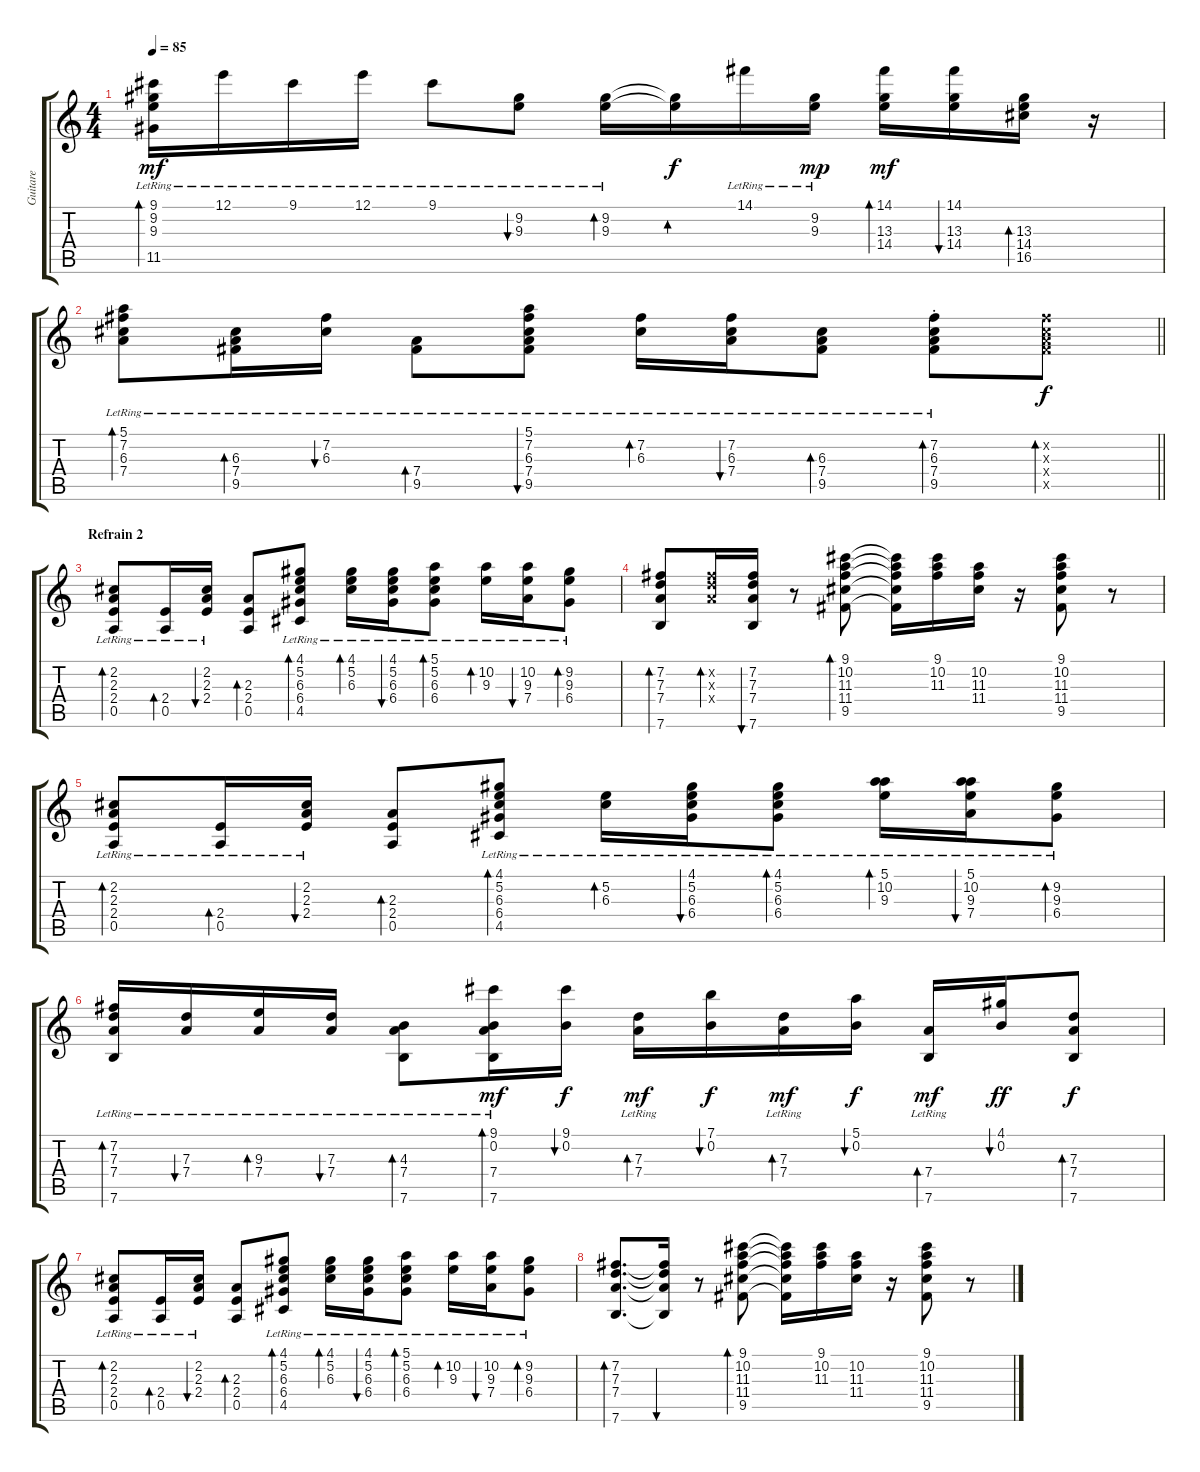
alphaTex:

\track ("Guitare" "Guitare") {instrument electricguitarclean}
\staff {score tabs}
\tuning (E4 B3 G3 D3 A2 E2) {hide}
\ts (4 4)
\tempo 85
\clef g2
\ks c
(9.1{lr} 9.2{lr} 9.3{lr} 11.5{lr}).16{bd 30 dy mf} 12.1{lr}.16 9.1{lr}.16 12.1{lr}.16 9.1{lr}.8 (9.2{lr} 9.3{lr}).8{bu 30} (9.2{lr} 9.3{lr}).16{bd 30} (9.2{t} 9.3{t}).16{bd 30 dy f} 14.1{lr}.16 (9.2{lr} 9.3{lr}).16{dy mp} (14.1 13.3 14.4).16{bd 30 dy mf} (14.1 13.3 14.4).16{bu 30} (13.3 14.4 16.5).16{bd 30} r.16 |
\barLineRight lightlight
(5.1{lr} 7.2{lr} 6.3{lr} 7.4{lr}).8{bd 30} (6.3{lr} 7.4{lr} 9.5{lr}).16{bd 30} (7.2{lr} 6.3{lr}).16{bu 30} (7.4{lr} 9.5{lr}).8{bd 30} (5.1{lr} 7.2{lr} 6.3{lr} 7.4{lr} 9.5{lr}).8{bu 30} (7.2{lr} 6.3{lr}).16{bd 30} (7.2{lr} 6.3{lr} 7.4{lr}).16{bu 30} (6.3{lr} 7.4{lr} 9.5{lr}).8{bd 30} (7.2{st lr} 6.3{st lr} 7.4{st lr} 9.5{st lr}).8{bd 30} (7.2{x} 6.3{x} 7.4{x} 9.5{x}).8{bd 30 dy f} |
\section ("" "Refrain 2")
(2.2{lr} 2.3{lr} 2.4{lr} 0.5{lr}).8{bd 30} (2.4{lr} 0.5{lr}).16{bd 30} (2.2{lr} 2.3{lr} 2.4{lr}).16{bu 30} (2.3 2.4 0.5).8{bd 30} (4.1{lr} 5.2{lr} 6.3{lr} 6.4{lr} 4.5{lr}).8{bd 30} (4.1{lr} 5.2{lr} 6.3{lr}).16{bd 30} (4.1{lr} 5.2{lr} 6.3{lr} 6.4{lr}).16{bu 30} (5.1{lr} 5.2{lr} 6.3{lr} 6.4{lr}).8{bd 30} (10.2{lr} 9.3{lr}).16{bd 30} (10.2{lr} 9.3{lr} 7.4{lr}).16{bu 30} (9.2{lr} 9.3{lr} 6.4{lr}).8{bd 30} |
(7.2 7.3 7.4 7.6).8{bd 30} (7.2{x} 7.3{x} 7.4{x}).16{bd 30} (7.2 7.3 7.4 7.6).16{bu 30} r.8 (9.1 10.2 11.3 11.4 9.5).8{bd 30} (9.1{t} 10.2{t} 11.3{t} 11.4{t} 9.5{t}).16 (9.1 10.2 11.3).16 (10.2 11.3 11.4).16 r.16 (9.1 10.2 11.3 11.4 9.5).8 r.8 |
(2.2{lr} 2.3{lr} 2.4{lr} 0.5{lr}).8{bd 30} (2.4{lr} 0.5{lr}).16{bd 30} (2.2{lr} 2.3{lr} 2.4{lr}).16{bu 30} (2.3 2.4 0.5).8{bd 30} (4.1{lr} 5.2{lr} 6.3{lr} 6.4{lr} 4.5{lr}).8{bd 30} (5.2{lr} 6.3{lr}).16{bd 30} (4.1{lr} 5.2{lr} 6.3{lr} 6.4{lr}).16{bu 30} (4.1{lr} 5.2{lr} 6.3{lr} 6.4{lr}).8{bd 30} (5.1 10.2{lr} 9.3{lr}).16{bd 30} (5.1 10.2{lr} 9.3{lr} 7.4{lr}).16{bu 30} (9.2{lr} 9.3{lr} 6.4{lr}).8{bd 30} |
(7.2{lr} 7.3{lr} 7.4{lr} 7.6{lr}).16{bd 30} (7.3{lr} 7.4{lr}).16{bu 30} (9.3{lr} 7.4{lr}).16{bd 30} (7.3{lr} 7.4{lr}).16{bu 30} (4.3{lr} 7.4{lr} 7.6{lr}).8{bd 30} (9.1 0.2 7.4{lr} 7.6{lr}).16{bd 30 dy mf} (9.1 0.2).16{bu 30 dy f} (7.3{lr} 7.4{lr}).16{bd 30 dy mf} (7.1 0.2).16{bu 30 dy f} (7.3{lr} 7.4{lr}).16{bd 30 dy mf} (5.1 0.2).16{bu 30 dy f} (7.4{lr} 7.6{lr}).16{bd 30 dy mf} (4.1 0.2).16{bu 30 dy ff} (7.3 7.4 7.6).8{bd 30 dy f} |
(2.2{lr} 2.3{lr} 2.4{lr} 0.5{lr}).8{bd 30} (2.4{lr} 0.5{lr}).16{bd 30} (2.2{lr} 2.3{lr} 2.4{lr}).16{bu 30} (2.3 2.4 0.5).8{bd 30} (4.1{lr} 5.2{lr} 6.3{lr} 6.4{lr} 4.5{lr}).8{bd 30} (4.1{lr} 5.2{lr} 6.3{lr}).16{bd 30} (4.1{lr} 5.2{lr} 6.3{lr} 6.4{lr}).16{bu 30} (5.1{lr} 5.2{lr} 6.3{lr} 6.4{lr}).8{bd 30} (10.2{lr} 9.3{lr}).16{bd 30} (10.2{lr} 9.3{lr} 7.4{lr}).16{bu 30} (9.2{lr} 9.3{lr} 6.4{lr}).8{bd 30} |
(7.2 7.3 7.4 7.6).8{d bd 30} (7.2{t} 7.3{t} 7.4{t} 7.6{t}).16{bu 30} r.8 (9.1 10.2 11.3 11.4 9.5).8{bd 30} (9.1{t} 10.2{t} 11.3{t} 11.4{t} 9.5{t}).16 (9.1 10.2 11.3).16 (10.2 11.3 11.4).16 r.16 (9.1 10.2 11.3 11.4 9.5).8 r.8
